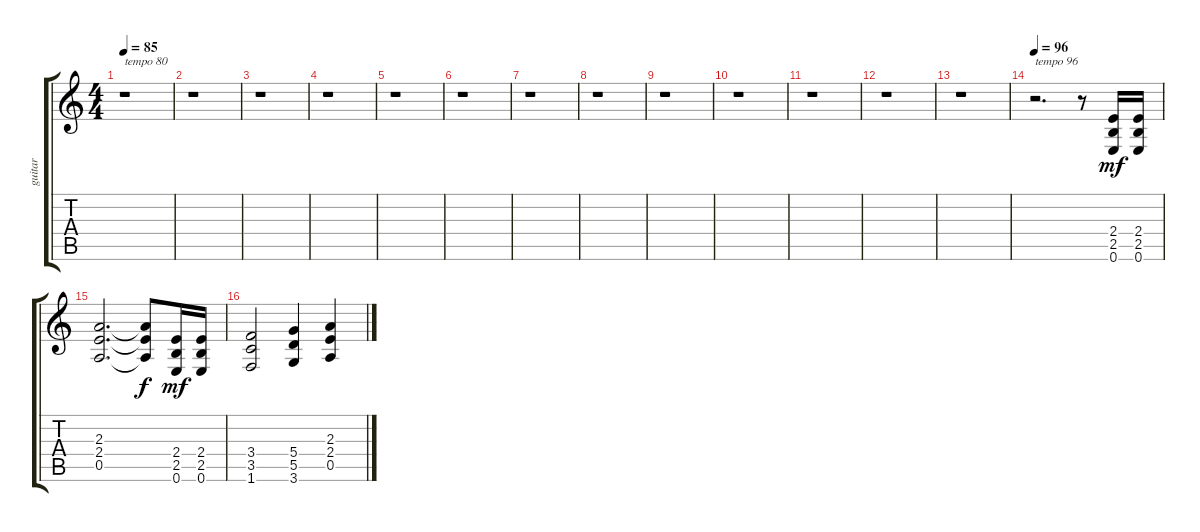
\track ("guitar" "guitar") {instrument overdrivenguitar}
\staff {score tabs}
\tuning (E4 B3 G3 D3 A2 E2) {hide}
\ts (4 4)
\tempo 85
\tempo 80
\tempo 85
\clef g2
\ks c
r.1{txt "tempo 80" dy mf instrument overdrivenguitar} |
r.1 |
r.1 |
r.1 |
r.1 |
r.1 |
r.1 |
r.1 |
r.1 |
r.1 |
r.1 |
r.1 |
r.1 |
\tempo 96
r.2{d txt "tempo 96"} r.8 (2.4 2.5 0.6).16 (2.4 2.5 0.6).16 |
(2.3 2.4 0.5).2{d} (2.3{t} 2.4{t} 0.5{t}).8{dy f} (2.4 2.5 0.6).16{dy mf} (2.4 2.5 0.6).16 |
(3.4 3.5 1.6).2 (5.4 5.5 3.6).4 (2.3 2.4 0.5).4
